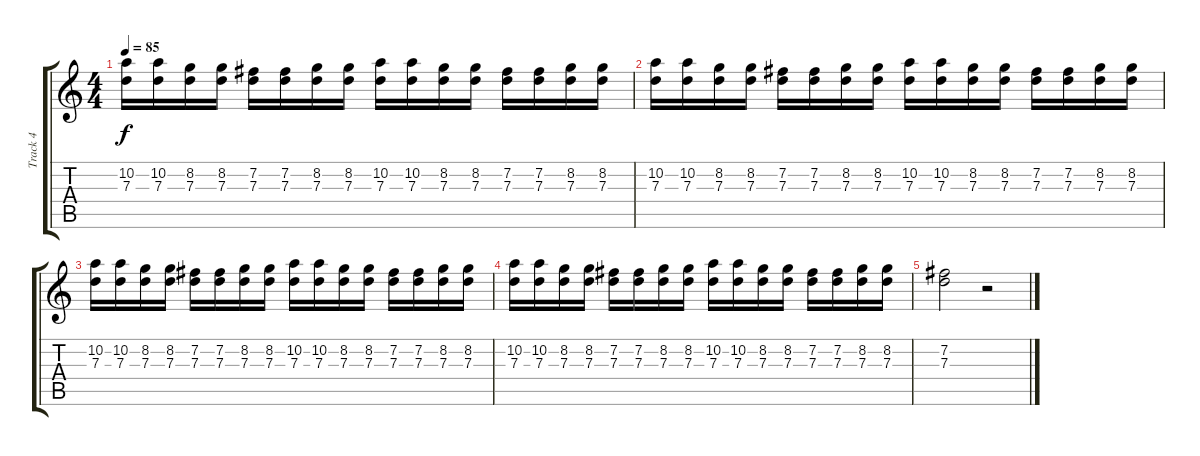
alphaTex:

\track ("Track 4" "Track 4") {instrument electricguitarjazz}
\staff {score tabs}
\tuning (E4 B3 G3 D3 A2 D2) {hide}
\ts (4 4)
\tempo 85
\clef g2
\ks c
(10.2 7.3).16{dy f} (10.2 7.3).16 (8.2 7.3).16 (8.2 7.3).16 (7.2 7.3).16 (7.2 7.3).16 (8.2 7.3).16 (8.2 7.3).16 (10.2 7.3).16 (10.2 7.3).16 (8.2 7.3).16 (8.2 7.3).16 (7.2 7.3).16 (7.2 7.3).16 (8.2 7.3).16 (8.2 7.3).16 |
(10.2 7.3).16 (10.2 7.3).16 (8.2 7.3).16 (8.2 7.3).16 (7.2 7.3).16 (7.2 7.3).16 (8.2 7.3).16 (8.2 7.3).16 (10.2 7.3).16 (10.2 7.3).16 (8.2 7.3).16 (8.2 7.3).16 (7.2 7.3).16 (7.2 7.3).16 (8.2 7.3).16 (8.2 7.3).16 |
(10.2 7.3).16 (10.2 7.3).16 (8.2 7.3).16 (8.2 7.3).16 (7.2 7.3).16 (7.2 7.3).16 (8.2 7.3).16 (8.2 7.3).16 (10.2 7.3).16 (10.2 7.3).16 (8.2 7.3).16 (8.2 7.3).16 (7.2 7.3).16 (7.2 7.3).16 (8.2 7.3).16 (8.2 7.3).16 |
(10.2 7.3).16 (10.2 7.3).16 (8.2 7.3).16 (8.2 7.3).16 (7.2 7.3).16 (7.2 7.3).16 (8.2 7.3).16 (8.2 7.3).16 (10.2 7.3).16 (10.2 7.3).16 (8.2 7.3).16 (8.2 7.3).16 (7.2 7.3).16 (7.2 7.3).16 (8.2 7.3).16 (8.2 7.3).16 |
(7.2 7.3).2 r.2
